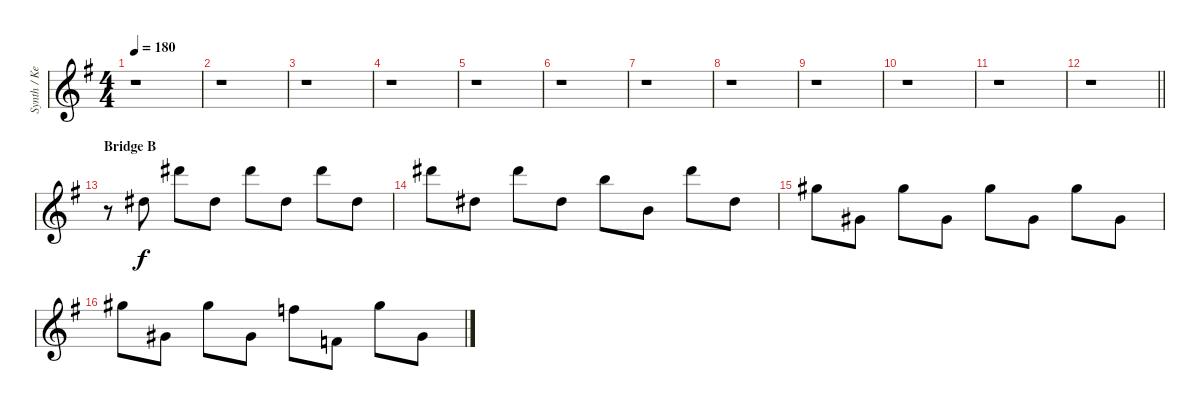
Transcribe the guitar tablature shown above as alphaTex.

\track ("Synth / Keyboard II" "Synth / Ke") {instrument lead1square}
\staff {score}
\tuning (Eb4 Bb3 Gb3 Db3 Ab2 Eb2) {hide}
\ts (4 4)
\tempo 180
\clef g2
\ks g
r.1{dy f} |
r.1 |
r.1 |
r.1 |
r.1 |
r.1 |
r.1 |
r.1 |
r.1 |
r.1 |
r.1 |
\barLineRight lightlight
r.1 |
\section ("" "Bridge B")
r.8 21.3.8 24.1.8 21.3.8 24.1.8 21.3.8 24.1.8 21.3.8 |
24.1.8 21.3.8 24.1.8 21.3.8 20.1.8 17.3.8 24.1.8 21.3.8 |
17.1.8 14.3.8 17.1.8 14.3.8 17.1.8 14.3.8 17.1.8 14.3.8 |
17.1.8 14.3.8 17.1.8 14.3.8 14.1.8 11.3.8 17.1.8 14.3.8
